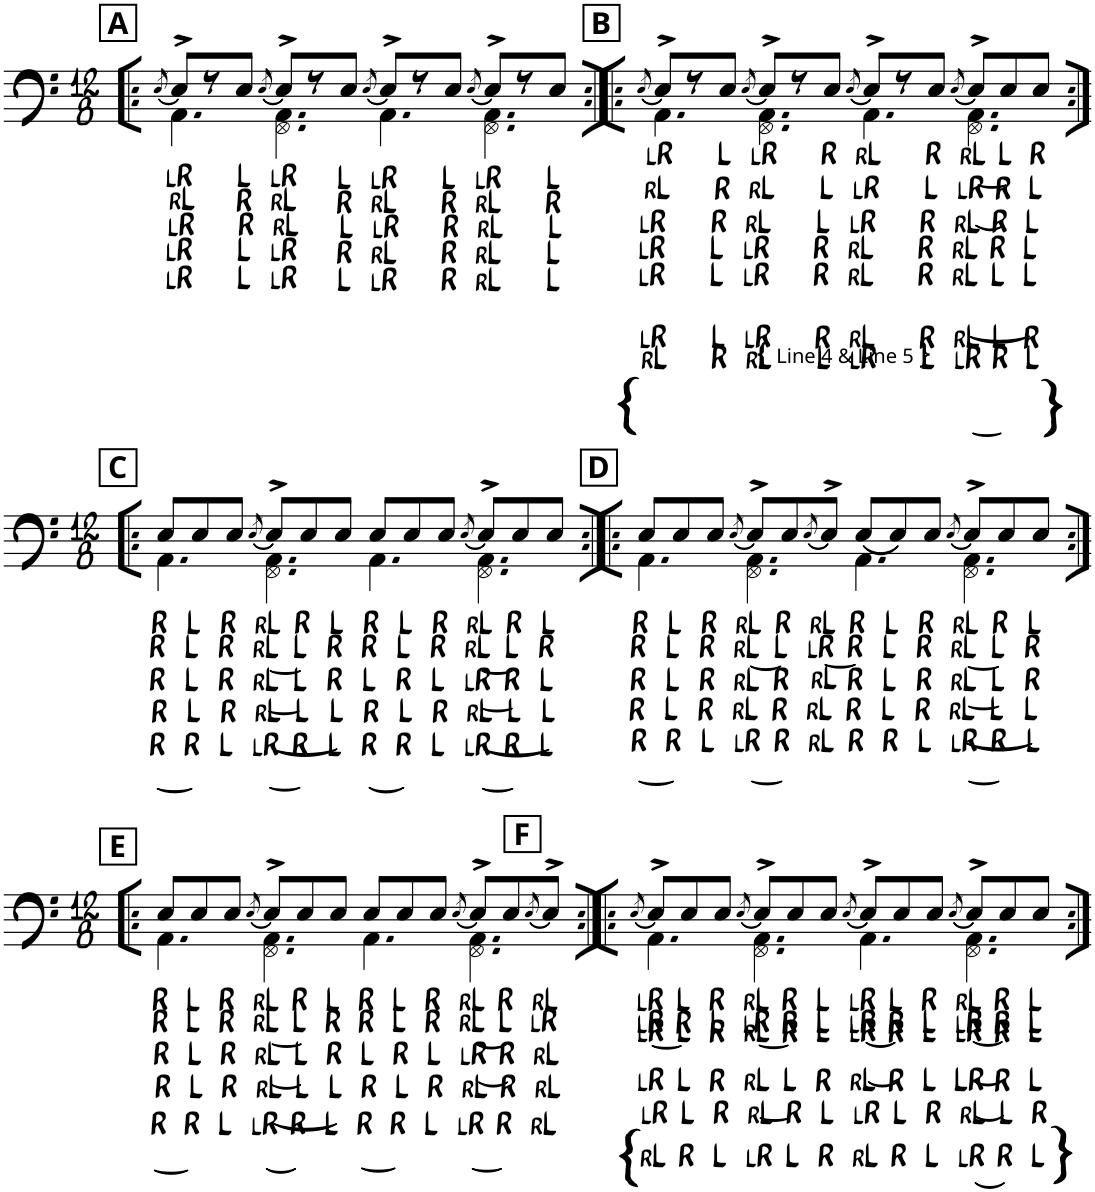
**kern	**text	**text	**text	**text	**text	**text	**text
*part1	*part1	*part1	*part1	*part1	*part1	*part1	*part1
*staff1	*staff1	*staff1	*staff1	*staff1	*staff1	*staff1	*staff1
*I"Violoncello	*	*	*	*	*	*	*
*I'Vc.	*	*	*	*	*	*	*
*clefF4	*	*	*	*	*	*	*
*k[]	*	*	*	*	*	*	*
*M12/8	*	*	*	*	*	*	*
!!LO:REH:place=s1:a:B:cj:t=A
=1!|:	=1!|:	=1!|:	=1!|:	=1!|:	=1!|:	=1!|:	=1!|:
[<8qE/	.	.	.	.	.	.	.
!	!LO:LY:b	!LO:LY:b	!LO:LY:b	!LO:LY:b	!LO:LY:b	!	!
*^	*	*	*	*	*	*	*
8E^>/L]	4.AA\	L R	R L	L R	L R	L R	.	.
8r	.	.	.	.	.	.	.	.
!	!	!LO:LY:b	!LO:LY:b	!LO:LY:b	!LO:LY:b	!LO:LY:b	!	!
8E/J	.	L	R	R	L	L	.	.
[<8qE/	.	.	.	.	.	.	.	.
!	!	!LO:LY:b	!LO:LY:b	!LO:LY:b	!LO:LY:b	!LO:LY:b	!	!
8E^>/L]	4.FF\ 4.AA\	L R	R L	R L	L R	L R	.	.
8r	.	.	.	.	.	.	.	.
!	!	!LO:LY:b	!LO:LY:b	!LO:LY:b	!LO:LY:b	!LO:LY:b	!	!
8E/J	.	L	R	L	R	L	.	.
[<8qE/	.	.	.	.	.	.	.	.
!	!	!LO:LY:b	!LO:LY:b	!LO:LY:b	!LO:LY:b	!LO:LY:b	!	!
8E^>/L]	4.AA\	L R	R L	L R	R L	L R	.	.
8r	.	.	.	.	.	.	.	.
!	!	!LO:LY:b	!LO:LY:b	!LO:LY:b	!LO:LY:b	!LO:LY:b	!	!
8E/J	.	L	R	R	R	R	.	.
[<8qE/	.	.	.	.	.	.	.	.
!	!	!LO:LY:b	!LO:LY:b	!LO:LY:b	!LO:LY:b	!LO:LY:b	!	!
8E^>/L]	4.FF\ 4.AA\	L R	R L	R L	R L	R L	.	.
8r	.	.	.	.	.	.	.	.
!	!	!LO:LY:b	!LO:LY:b	!LO:LY:b	!LO:LY:b	!LO:LY:b	!	!
8E/J	.	L	R	L	L	L	.	.
!!LO:REH:place=s1:a:B:cj:t=B	!!
=2:|!|:	=2:|!|:	=2:|!|:	=2:|!|:	=2:|!|:	=2:|!|:	=2:|!|:	=2:|!|:	=2:|!|:
[<8qE/	.	.	.	.	.	.	.	.
!LO:TX:b:t={	!	!	!	!	!	!	!	!
!	!	!LO:LY:b	!LO:LY:b	!LO:LY:b	!LO:LY:b	!LO:LY:b	!LO:LY:b	!LO:LY:b
8E^>/L]	4.AA\	L R	R L	L R	L R	L R	L R	R L
8r	.	.	.	.	.	.	.	.
!	!	!LO:LY:b	!LO:LY:b	!LO:LY:b	!LO:LY:b	!LO:LY:b	!LO:LY:b	!LO:LY:b
8E/J	.	L	R	R	L	L	L	R
[<8qE/	.	.	.	.	.	.	.	.
!	!	!LO:LY:b	!LO:LY:b	!LO:LY:b	!LO:LY:b	!LO:LY:b	!LO:LY:b	!LO:LY:b
8E^>/L]	4.FF\ 4.AA\	L R	R L	R L	L R	L R	L R	R L
8r	.	.	.	.	.	.	.	.
!	!	!LO:LY:b	!LO:LY:b	!LO:LY:b	!LO:LY:b	!LO:LY:b	!LO:LY:b	!LO:LY:b
8E/J	.	R	L	L	R	R	R	L
[<8qE/	.	.	.	.	.	.	.	.
!	!	!LO:LY:b	!LO:LY:b	!LO:LY:b	!LO:LY:b	!LO:LY:b	!LO:LY:b	!LO:LY:b
8E^>/L]	4.AA\	R L	L R	L R	R L	R L	R L	L R
8r	.	.	.	.	.	.	.	.
!	!	!LO:LY:b	!LO:LY:b	!LO:LY:b	!LO:LY:b	!LO:LY:b	!LO:LY:b	!LO:LY:b
8E/J	.	R	L	R	R	R	R	L
[<8qE/	.	.	.	.	.	.	.	.
!	!	!LO:LY:b	!LO:LY:b	!LO:LY:b	!LO:LY:b	!LO:LY:b	!LO:LY:b	!LO:LY:b
(<(<(<(<8E^>/L]	4.FF\ 4.AA\	R L	L R	R L	R L	R L	R L	L R
!	!	!LO:LY:b	!LO:LY:b	!LO:LY:b	!LO:LY:b	!LO:LY:b	!LO:LY:b	!LO:LY:b
8E/)))	.	L	R	R	R	L	L	R
!LO:TX:b:t=}	!	!	!	!	!	!	!	!
!	!	!LO:LY:b	!LO:LY:b	!LO:LY:b	!LO:LY:b	!LO:LY:b	!LO:LY:b	!LO:LY:b
8E/J)	.	R	L	L	L	L	R	L
!!LO:LB:g=z	!!
!!LO:REH:place=s1:a:B:cj:t=C	!!
=3:|!|:	=3:|!|:	=3:|!|:	=3:|!|:	=3:|!|:	=3:|!|:	=3:|!|:	=3:|!|:	=3:|!|:
*M12/8	*	*	*	*	*	*	*	*
!	!	!LO:LY:b	!LO:LY:b	!LO:LY:b	!LO:LY:b	!LO:LY:b	!	!
(<8E/L	4.AA\	R	R	R	R	R	.	.
!	!	!LO:LY:b	!LO:LY:b	!LO:LY:b	!LO:LY:b	!LO:LY:b	!	!
8E/)	.	L	L	L	L	R	.	.
!	!	!LO:LY:b	!LO:LY:b	!LO:LY:b	!LO:LY:b	!LO:LY:b	!	!
8E/J	.	R	R	R	R	L	.	.
[<8qE/	.	.	.	.	.	.	.	.
!	!	!LO:LY:b	!LO:LY:b	!LO:LY:b	!LO:LY:b	!LO:LY:b	!	!
(<(<(<(<8E^>/L]	4.FF\ 4.AA\	R L	R L	R L	R L	L R	.	.
!	!	!LO:LY:b	!LO:LY:b	!LO:LY:b	!LO:LY:b	!LO:LY:b	!	!
8E/)))	.	R	L	L	L	R	.	.
!	!	!LO:LY:b	!LO:LY:b	!LO:LY:b	!LO:LY:b	!LO:LY:b	!	!
8E/J)	.	L	R	R	L	L	.	.
!	!	!LO:LY:b	!LO:LY:b	!LO:LY:b	!LO:LY:b	!LO:LY:b	!	!
(<8E/L	4.AA\	R	R	L	R	R	.	.
!	!	!LO:LY:b	!LO:LY:b	!LO:LY:b	!LO:LY:b	!LO:LY:b	!	!
8E/)	.	L	L	R	L	R	.	.
!	!	!LO:LY:b	!LO:LY:b	!LO:LY:b	!LO:LY:b	!LO:LY:b	!	!
8E/J	.	R	R	L	R	L	.	.
[<8qE/	.	.	.	.	.	.	.	.
!	!	!LO:LY:b	!LO:LY:b	!LO:LY:b	!LO:LY:b	!LO:LY:b	!	!
(<(<(<(<8E^>/L]	4.FF\ 4.AA\	R L	R L	L R	R L	L R	.	.
!	!	!LO:LY:b	!LO:LY:b	!LO:LY:b	!LO:LY:b	!LO:LY:b	!	!
8E/)))	.	R	L	R	L	R	.	.
!	!	!LO:LY:b	!LO:LY:b	!LO:LY:b	!LO:LY:b	!LO:LY:b	!	!
8E/J)	.	L	R	L	L	L	.	.
!!LO:REH:place=s1:a:B:cj:t=D	!!
=4:|!|:	=4:|!|:	=4:|!|:	=4:|!|:	=4:|!|:	=4:|!|:	=4:|!|:	=4:|!|:	=4:|!|:
!	!	!LO:LY:b	!LO:LY:b	!LO:LY:b	!LO:LY:b	!LO:LY:b	!	!
(<8E/L	4.AA\	R	R	R	R	R	.	.
!	!	!LO:LY:b	!LO:LY:b	!LO:LY:b	!LO:LY:b	!LO:LY:b	!	!
8E/)	.	L	L	L	L	R	.	.
!	!	!LO:LY:b	!LO:LY:b	!LO:LY:b	!LO:LY:b	!LO:LY:b	!	!
8E/J	.	R	R	R	R	L	.	.
[<8qE/	.	.	.	.	.	.	.	.
!	!	!LO:LY:b	!LO:LY:b	!LO:LY:b	!LO:LY:b	!LO:LY:b	!	!
(<(<8E^>/L]	4.FF\ 4.AA\	R L	R L	R L	R L	L R	.	.
!	!	!LO:LY:b	!LO:LY:b	!LO:LY:b	!LO:LY:b	!LO:LY:b	!	!
8E/))	.	R	L	R	R	R	.	.
[<8qE/	.	.	.	.	.	.	.	.
!LO:TX:a:t={	!	!	!	!	!	!	!	!
!LO:TX:a:t=Line 4 & Line 5	!	!	!	!	!	!	!	!
!LO:TX:a:t=}	!	!	!	!	!	!	!	!
!	!	!LO:LY:b	!LO:LY:b	!LO:LY:b	!LO:LY:b	!LO:LY:b	!	!
(<8E^>/J]	.	R L	L R	R L	R L	R L	.	.
!	!	!LO:LY:b	!LO:LY:b	!LO:LY:b	!LO:LY:b	!LO:LY:b	!	!
(<8E/L)	4.AA\	R	R	R	R	R	.	.
!	!	!LO:LY:b	!LO:LY:b	!LO:LY:b	!LO:LY:b	!LO:LY:b	!	!
8E/)	.	L	L	L	L	R	.	.
!	!	!LO:LY:b	!LO:LY:b	!LO:LY:b	!LO:LY:b	!LO:LY:b	!	!
8E/J	.	R	R	R	R	L	.	.
[<8qE/	.	.	.	.	.	.	.	.
!	!	!LO:LY:b	!LO:LY:b	!LO:LY:b	!LO:LY:b	!LO:LY:b	!	!
(<(<(<(<8E^>/L]	4.FF\ 4.AA\	R L	R L	R L	R L	L R	.	.
!	!	!LO:LY:b	!LO:LY:b	!LO:LY:b	!LO:LY:b	!LO:LY:b	!	!
8E/)))	.	R	L	L	L	R	.	.
!	!	!LO:LY:b	!LO:LY:b	!LO:LY:b	!LO:LY:b	!LO:LY:b	!	!
8E/J)	.	L	R	R	L	L	.	.
!!LO:LB:g=z	!!
!!LO:REH:place=s1:a:B:cj:t=E	!!
=5:|!|:	=5:|!|:	=5:|!|:	=5:|!|:	=5:|!|:	=5:|!|:	=5:|!|:	=5:|!|:	=5:|!|:
*M12/8	*	*	*	*	*	*	*	*
!	!	!LO:LY:b	!LO:LY:b	!LO:LY:b	!LO:LY:b	!LO:LY:b	!	!
(<8E/L	4.AA\	R	R	R	R	R	.	.
!	!	!LO:LY:b	!LO:LY:b	!LO:LY:b	!LO:LY:b	!LO:LY:b	!	!
8E/)	.	L	L	L	L	R	.	.
!	!	!LO:LY:b	!LO:LY:b	!LO:LY:b	!LO:LY:b	!LO:LY:b	!	!
8E/J	.	R	R	R	R	L	.	.
[<8qE/	.	.	.	.	.	.	.	.
!	!	!LO:LY:b	!LO:LY:b	!LO:LY:b	!LO:LY:b	!LO:LY:b	!	!
(<(<(<(<8E^>/L]	4.FF\ 4.AA\	R L	R L	R L	R L	L R	.	.
!	!	!LO:LY:b	!LO:LY:b	!LO:LY:b	!LO:LY:b	!LO:LY:b	!	!
8E/)))	.	R	L	L	L	R	.	.
!	!	!LO:LY:b	!LO:LY:b	!LO:LY:b	!LO:LY:b	!LO:LY:b	!	!
8E/J)	.	L	R	R	L	L	.	.
!	!	!LO:LY:b	!LO:LY:b	!LO:LY:b	!LO:LY:b	!LO:LY:b	!	!
(<8E/L	4.AA\	R	R	L	R	R	.	.
!	!	!LO:LY:b	!LO:LY:b	!LO:LY:b	!LO:LY:b	!LO:LY:b	!	!
8E/)	.	L	L	R	L	R	.	.
!	!	!LO:LY:b	!LO:LY:b	!LO:LY:b	!LO:LY:b	!LO:LY:b	!	!
8E/J	.	R	R	L	R	L	.	.
[<8qE/	.	.	.	.	.	.	.	.
!	!	!LO:LY:b	!LO:LY:b	!LO:LY:b	!LO:LY:b	!LO:LY:b	!	!
(<(<(<8E^>/L]	4.FF\ 4.AA\	R L	R L	L R	R L	L R	.	.
!	!	!LO:LY:b	!LO:LY:b	!LO:LY:b	!LO:LY:b	!LO:LY:b	!	!
8E/)))	.	R	L	R	R	R	.	.
[<8qE/	.	.	.	.	.	.	.	.
!	!	!LO:LY:b	!LO:LY:b	!LO:LY:b	!LO:LY:b	!LO:LY:b	!	!
8E^>/J]	.	R L	L R	R L	R L	R L	.	.
!!LO:REH:place=s1:a:B:cj:t=F	!!
=6:|!|:	=6:|!|:	=6:|!|:	=6:|!|:	=6:|!|:	=6:|!|:	=6:|!|:	=6:|!|:	=6:|!|:
[<8qE/	.	.	.	.	.	.	.	.
!LO:TX:b:t={	!	!	!	!	!	!	!	!
!	!	!LO:LY:b	!LO:LY:b	!LO:LY:b	!LO:LY:b	!LO:LY:b	!LO:LY:b	!
(<8E^>/L]	4.AA\	L R	L R	R L	L R	L R	L R	.
!	!	!LO:LY:b	!LO:LY:b	!LO:LY:b	!LO:LY:b	!LO:LY:b	!LO:LY:b	!
8E/)	.	L	R	R	L	L	L	.
!	!	!LO:LY:b	!LO:LY:b	!LO:LY:b	!LO:LY:b	!LO:LY:b	!LO:LY:b	!
8E/J	.	R	L	L	R	R	R	.
[<8qE/	.	.	.	.	.	.	.	.
!	!	!LO:LY:b	!LO:LY:b	!LO:LY:b	!LO:LY:b	!LO:LY:b	!LO:LY:b	!
(<(<8E^>/L]	4.FF\ 4.AA\	R L	L R	L R	R L	R L	R L	.
!	!	!LO:LY:b	!LO:LY:b	!LO:LY:b	!LO:LY:b	!LO:LY:b	!LO:LY:b	!
8E/))	.	R	R	L	L	R	R	.
!	!	!LO:LY:b	!LO:LY:b	!LO:LY:b	!LO:LY:b	!LO:LY:b	!LO:LY:b	!
8E/J	.	L	L	R	R	L	L	.
[<8qE/	.	.	.	.	.	.	.	.
!	!	!LO:LY:b	!LO:LY:b	!LO:LY:b	!LO:LY:b	!LO:LY:b	!LO:LY:b	!
(<(<8E^>/L]	4.AA\	L R	L R	R L	R L	L R	L R	.
!	!	!LO:LY:b	!LO:LY:b	!LO:LY:b	!LO:LY:b	!LO:LY:b	!LO:LY:b	!
8E/))	.	L	R	R	R	L	R	.
!	!	!LO:LY:b	!LO:LY:b	!LO:LY:b	!LO:LY:b	!LO:LY:b	!LO:LY:b	!
8E/J	.	R	L	L	L	R	L	.
[<8qE/	.	.	.	.	.	.	.	.
!	!	!LO:LY:b	!LO:LY:b	!LO:LY:b	!LO:LY:b	!LO:LY:b	!LO:LY:b	!
(<(<(<(<8E^>/L]	4.FF\ 4.AA\	R L	L R	L R	LR	R L	L R	.
!	!	!LO:LY:b	!LO:LY:b	!LO:LY:b	!LO:LY:b	!LO:LY:b	!LO:LY:b	!
8E/))))	.	R	R	R	R	L	R	.
!LO:TX:b:t=}	!	!	!	!	!	!	!	!
!	!	!LO:LY:b	!LO:LY:b	!LO:LY:b	!LO:LY:b	!LO:LY:b	!LO:LY:b	!
8E/J	.	L	L	L	L	R	L	.
*v	*v	*	*	*	*	*	*	*
=:|!	=:|!	=:|!	=:|!	=:|!	=:|!	=:|!	=:|!
*-	*-	*-	*-	*-	*-	*-	*-
